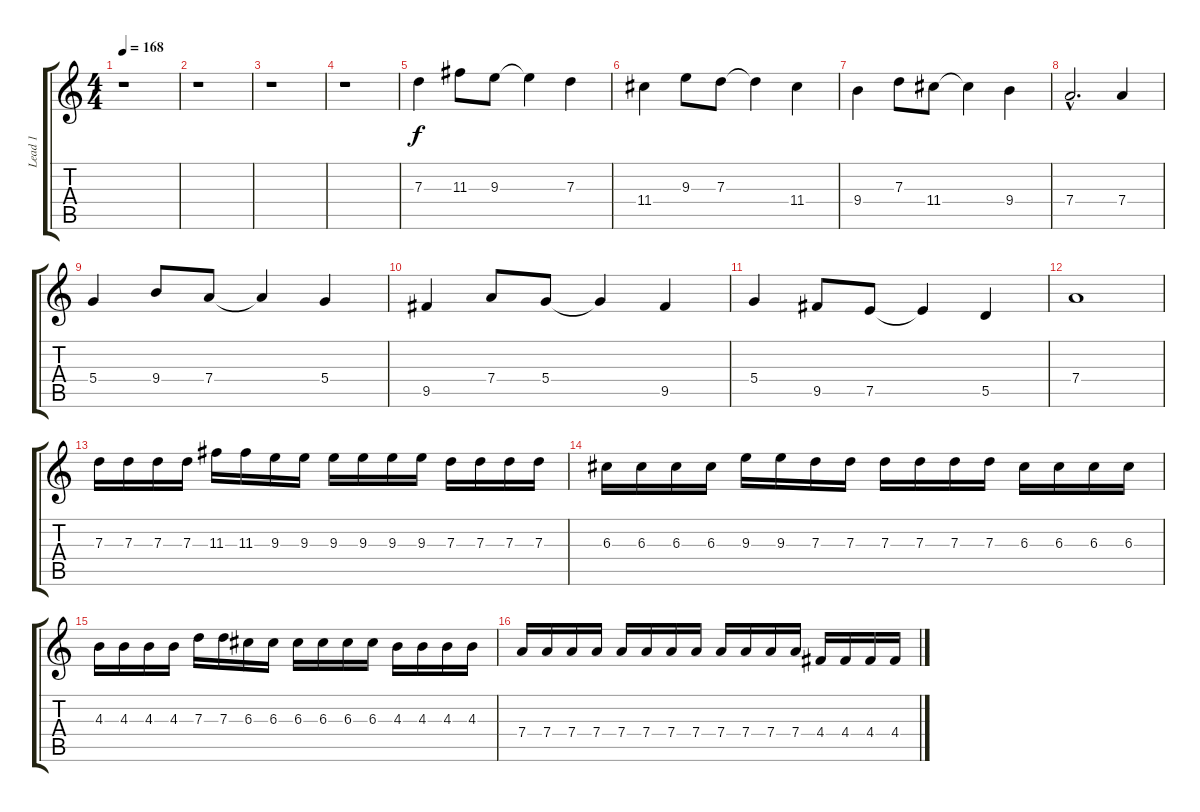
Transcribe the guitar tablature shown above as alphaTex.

\track ("Lead 1" "Lead 1") {instrument overdrivenguitar}
\staff {score tabs}
\tuning (E4 B3 G3 D3 A2 E2) {hide}
\ts (4 4)
\tempo 168
\clef g2
\ks c
r.1{dy f} |
r.1 |
r.1 |
r.1 |
\section ("" "")
7.3.4{volume 12 instrument overdrivenguitar} 11.3.8 9.3.8 9.3{t}.4 7.3.4 |
11.4.4 9.3.8 7.3.8 7.3{t}.4 11.4.4 |
9.4.4 7.3.8 11.4.8 11.4{t}.4 9.4.4 |
7.4{hac}.2{d} 7.4.4 |
\section ("" "")
5.4.4 9.4.8 7.4.8 7.4{t}.4 5.4.4 |
9.5.4 7.4.8 5.4.8 5.4{t}.4 9.5.4 |
5.4.4 9.5.8 7.5.8 7.5{t}.4 5.5.4 |
7.4.1 |
\section ("" "")
7.3.16 7.3.16 7.3.16 7.3.16 11.3.16 11.3.16 9.3.16 9.3.16 9.3.16 9.3.16 9.3.16 9.3.16 7.3.16 7.3.16 7.3.16 7.3.16 |
6.3.16 6.3.16 6.3.16 6.3.16 9.3.16 9.3.16 7.3.16 7.3.16 7.3.16 7.3.16 7.3.16 7.3.16 6.3.16 6.3.16 6.3.16 6.3.16 |
4.3.16 4.3.16 4.3.16 4.3.16 7.3.16 7.3.16 6.3.16 6.3.16 6.3.16 6.3.16 6.3.16 6.3.16 4.3.16 4.3.16 4.3.16 4.3.16 |
7.4.16 7.4.16 7.4.16 7.4.16 7.4.16 7.4.16 7.4.16 7.4.16 7.4.16 7.4.16 7.4.16 7.4.16 4.4.16 4.4.16 4.4.16 4.4.16
